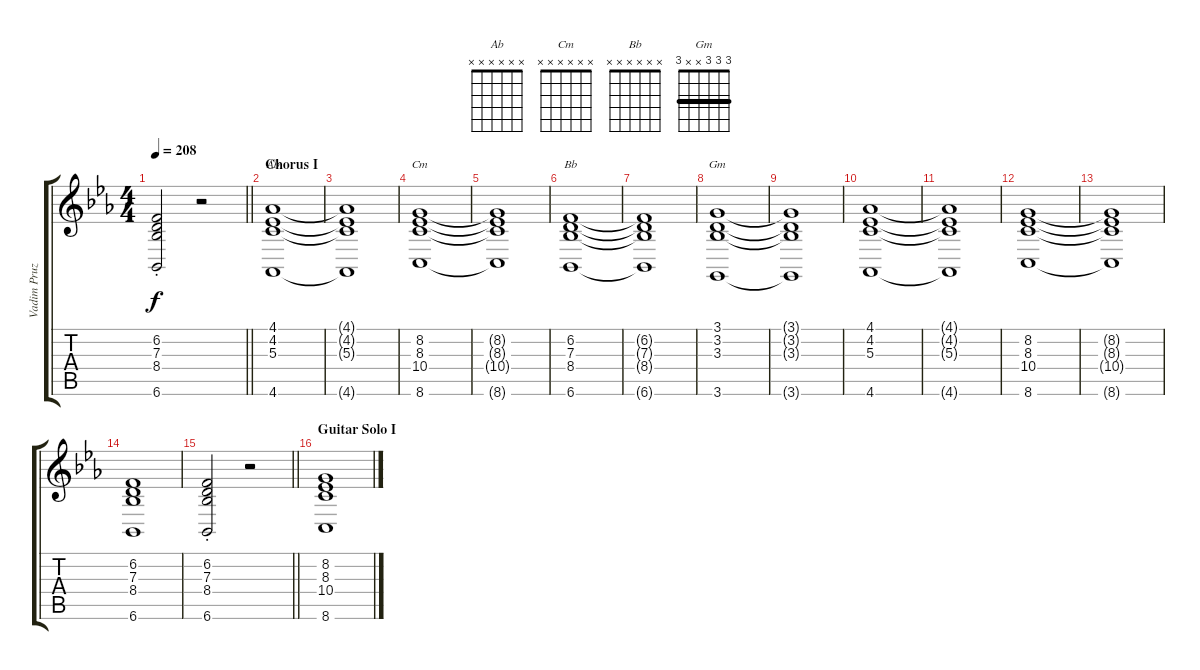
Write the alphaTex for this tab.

\track ("Vadim Pruzhanov (Keyboard - Strings)" "Vadim Pruz") {instrument stringensemble1}
\staff {score tabs}
\tuning (E4 B3 G3 D3 A2 E2) {hide}
\chord ("Ab" x x x x x x)
\chord ("Cm" x x x x x x)
\chord ("Bb" x x x x x x)
\chord ("Gm" 3 3 3 x x 3) {barre 3}
\ts (4 4)
\tempo 208
\clef g2
\barLineRight lightlight
\ks eb
(6.2{st} 7.3{st} 8.4{st} 6.6{st}).2{dy f} r.2 |
\section ("" "Chorus I")
(4.1 4.2 5.3 4.6).1{ch "Ab"} |
(4.1{t} 4.2{t} 5.3{t} 4.6{t}).1 |
(8.2 8.3 10.4 8.6).1{ch "Cm"} |
(8.2{t} 8.3{t} 10.4{t} 8.6{t}).1 |
(6.2 7.3 8.4 6.6).1{ch "Bb"} |
(6.2{t} 7.3{t} 8.4{t} 6.6{t}).1 |
(3.1 3.2 3.3 3.6).1{ch "Gm"} |
(3.1{t} 3.2{t} 3.3{t} 3.6{t}).1 |
(4.1 4.2 5.3 4.6).1 |
(4.1{t} 4.2{t} 5.3{t} 4.6{t}).1 |
(8.2 8.3 10.4 8.6).1 |
(8.2{t} 8.3{t} 10.4{t} 8.6{t}).1 |
(6.2 7.3 8.4 6.6).1 |
\barLineRight lightlight
(6.2{st} 7.3{st} 8.4{st} 6.6{st}).2 r.2 |
\section ("" "Guitar Solo I")
(8.2 8.3 10.4 8.6).1
